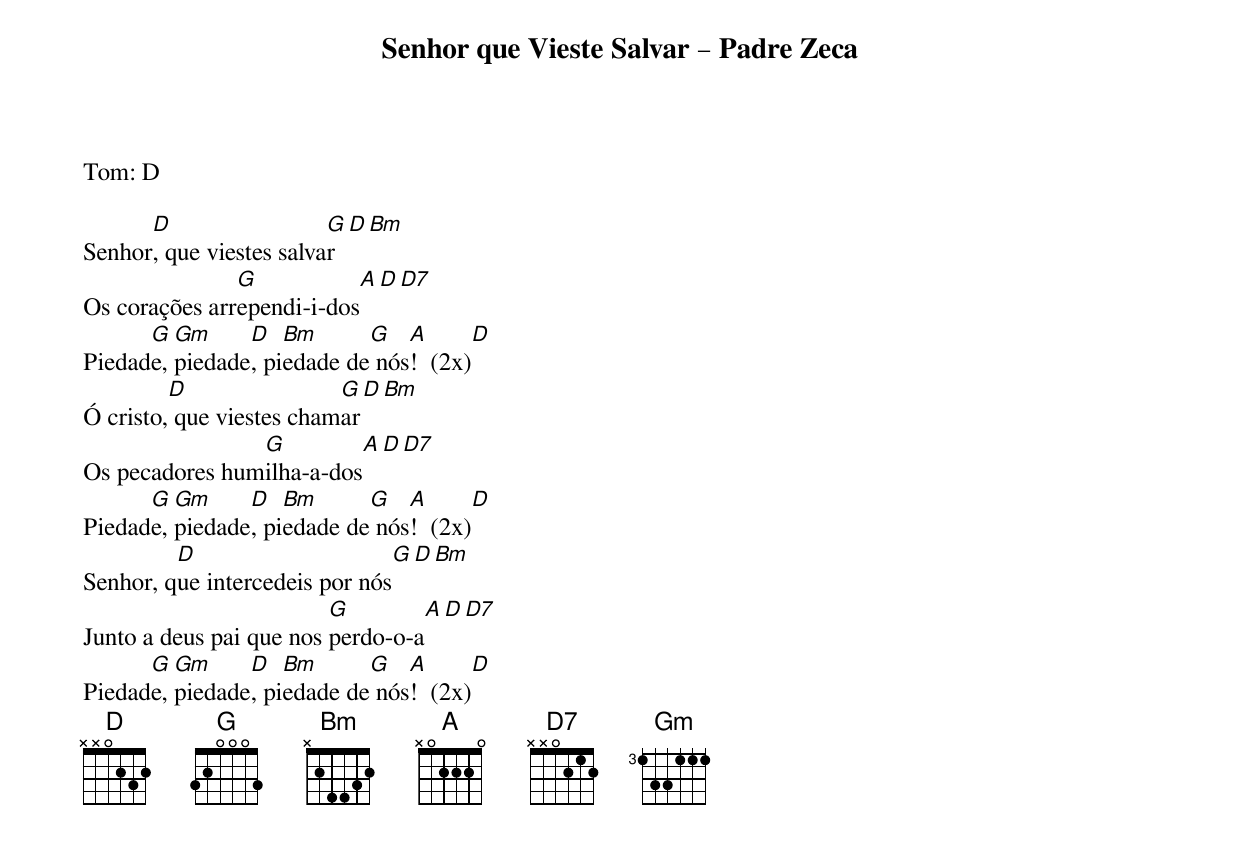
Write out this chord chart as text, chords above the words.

Senhor que Vieste Salvar – Padre Zeca
Tom: D

      D                  G           D      Bm
Senhor, que viestes salvar
               G                     A    D   D7
Os corações arrependi-i-dos
      G  Gm     D   Bm      G   A         D
Piedade, piedade, piedade de nós!  (2x)
         D                G         D        Bm
Ó cristo, que viestes chamar
                G                  A        D   D7
Os pecadores humilha-a-dos
      G  Gm     D   Bm      G   A         D
Piedade, piedade, piedade de nós!  (2x)
         D                           G           D      Bm
Senhor, que intercedeis por nós
                         G                         A    D   D7
Junto a deus pai que nos perdo-o-a
      G  Gm     D   Bm      G   A         D
Piedade, piedade, piedade de nós!  (2x)
